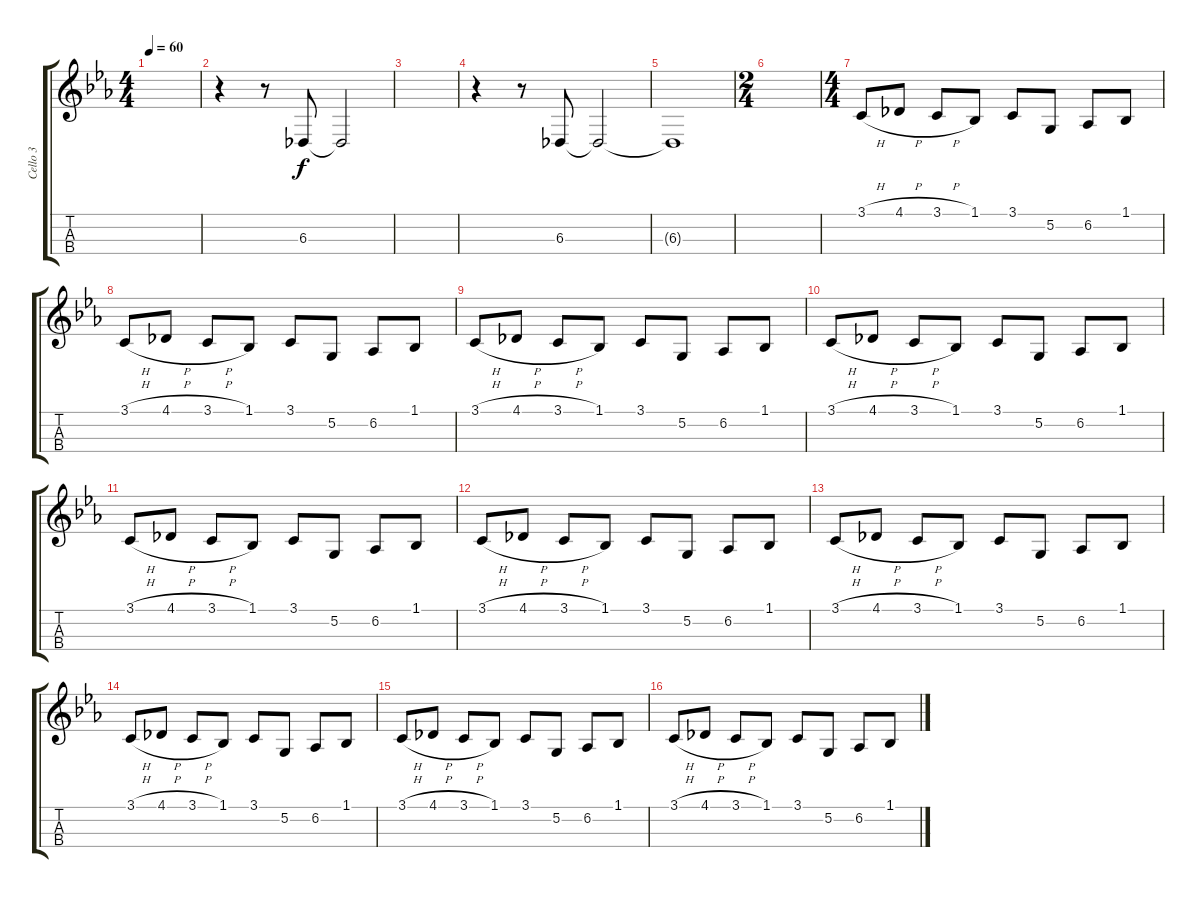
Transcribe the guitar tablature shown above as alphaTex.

\track ("Cello 3" "Cello 3") {instrument cello}
\staff {score tabs}
\tuning (A3 D3 G2 C2) {hide}
\ts (4 4)
\tempo 60
\clef g2
\ks eb
|
r.4 r.8 6.3.8 6.3{t}.2 |
|
r.4 r.8 6.3.8 6.3{t}.2 |
6.3{t}.1{volume 6} |
\ts (2 4)
|
\ts (4 4)
3.1{h}.8 4.1{h}.8 3.1{h}.8 1.1.8 3.1.8 5.2.8 6.2.8 1.1.8 |
3.1{h}.8 4.1{h}.8 3.1{h}.8 1.1.8 3.1.8 5.2.8 6.2.8 1.1.8 |
3.1{h}.8 4.1{h}.8 3.1{h}.8 1.1.8 3.1.8 5.2.8 6.2.8 1.1.8 |
3.1{h}.8 4.1{h}.8 3.1{h}.8 1.1.8 3.1.8 5.2.8 6.2.8 1.1.8 |
3.1{h}.8 4.1{h}.8 3.1{h}.8 1.1.8 3.1.8 5.2.8 6.2.8 1.1.8 |
3.1{h}.8 4.1{h}.8 3.1{h}.8 1.1.8 3.1.8 5.2.8 6.2.8 1.1.8 |
3.1{h}.8 4.1{h}.8 3.1{h}.8 1.1.8 3.1.8 5.2.8 6.2.8 1.1.8 |
3.1{h}.8 4.1{h}.8 3.1{h}.8 1.1.8 3.1.8 5.2.8 6.2.8 1.1.8 |
3.1{h}.8 4.1{h}.8 3.1{h}.8 1.1.8 3.1.8 5.2.8 6.2.8 1.1.8 |
3.1{h}.8 4.1{h}.8 3.1{h}.8 1.1.8 3.1.8 5.2.8 6.2.8 1.1.8
